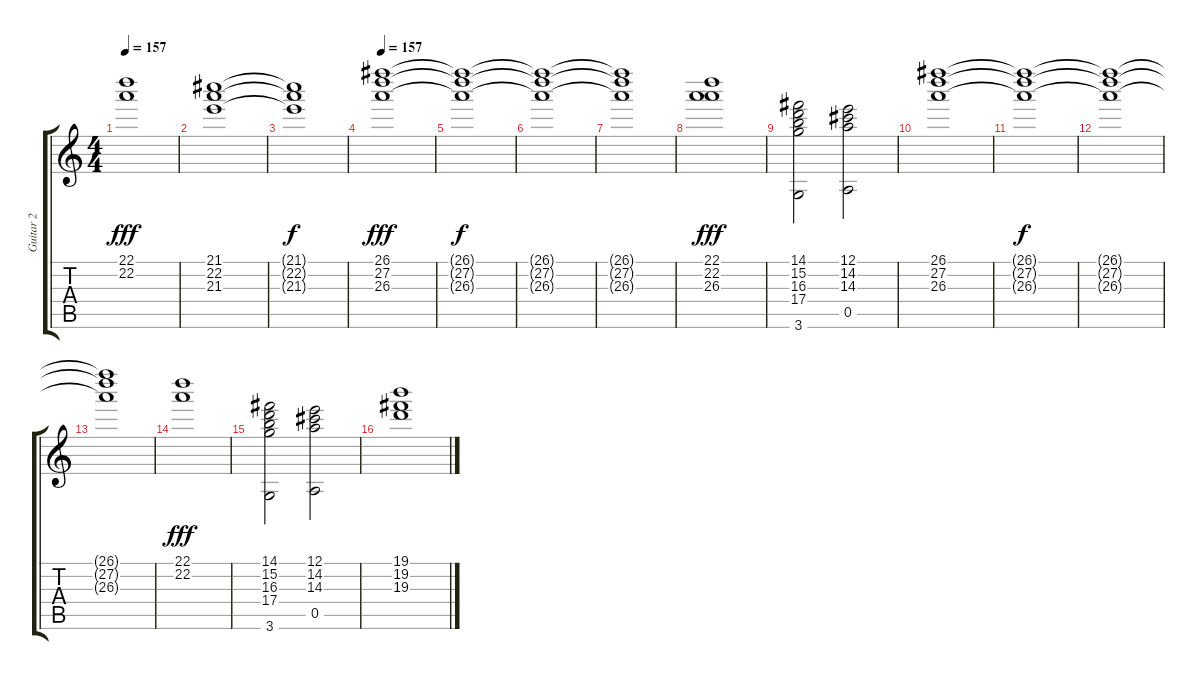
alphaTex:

\track ("Guitar 2" "Guitar 2") {instrument overdrivenguitar}
\staff {score tabs}
\tuning (E4 B3 G3 D3 A2 E2) {hide}
\ts (4 4)
\tempo 157
\clef g2
\ks c
(22.1 22.2).1{dy fff} |
(21.1 22.2 21.3).1 |
(21.1{t} 22.2{t} 21.3{t}).1{dy f} |
\tempo 157
(26.1 27.2 26.3).1{dy fff volume 12} |
(26.1{t} 27.2{t} 26.3{t}).1{dy f} |
(26.1{t} 27.2{t} 26.3{t}).1 |
(26.1{t} 27.2{t} 26.3{t}).1 |
(22.1 22.2 26.3).1{dy fff} |
(14.1 15.2 16.3 17.4 3.6).2 (12.1 14.2 14.3 0.5).2 |
(26.1 27.2 26.3).1 |
(26.1{t} 27.2{t} 26.3{t}).1{dy f} |
(26.1{t} 27.2{t} 26.3{t}).1 |
(26.1{t} 27.2{t} 26.3{t}).1 |
(22.1 22.2).1{dy fff} |
(14.1 15.2 16.3 17.4 3.6).2 (12.1 14.2 14.3 0.5).2 |
(19.1 19.2 19.3).1
